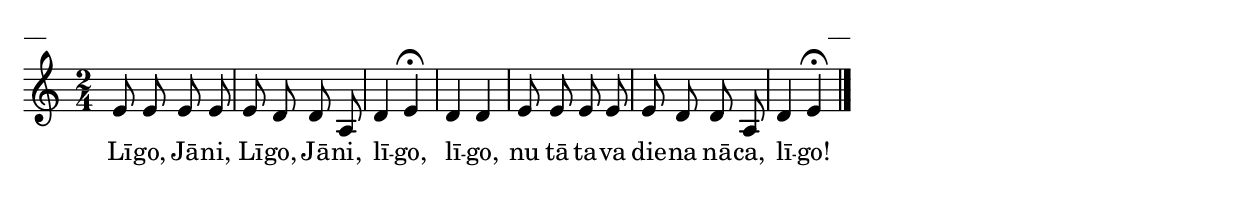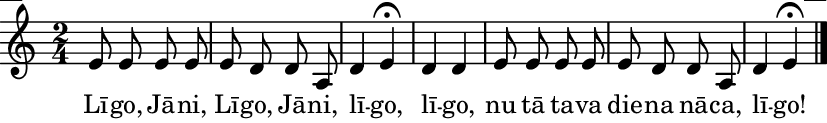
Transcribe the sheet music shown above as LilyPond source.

\version "2.13.18"
#(ly:set-option 'crop #t)

%\header {
%    title = "Līgo, Jāni, līgo, Jāni",AA lapas, Jāņi
%}
\paper {
line-width = 14\cm
left-margin = 0.4\cm
between-system-padding = 0.1\cm
between-system-space = 0.1\cm
}
\layout {
indent = #0
ragged-last = ##f
}

voiceA = \relative c' {
\clef "treble"
\key c \major
\time 2/4
e8 e e e |
e8 d d a |
d4 e\fermata |
d4 d |
e8 e e e |
e8 d d a |
d4 e\fermata |
\bar "|."
} 

lyricA = \lyricmode {
Lī -- go, Jā -- ni, Lī -- go, Jā -- ni, lī -- go, lī -- go, nu tā ta -- va die -- na nā -- ca, lī -- go!
} 

fullScore = <<
\new Staff {
<<
\new Voice = "voiceA" { \oneVoice \autoBeamOff \voiceA }
\new Lyrics \lyricsto "voiceA" \lyricA
>>
}
>>

\score {
\fullScore
\header { piece = "__" opus = "__" }
}
\markup { \with-color #(x11-color 'white) \sans \smaller "__" }
\score {
\unfoldRepeats
\fullScore
\midi {
\context { \Staff \remove "Staff_performer" }
\context { \Voice \consists "Staff_performer" }
}
}


